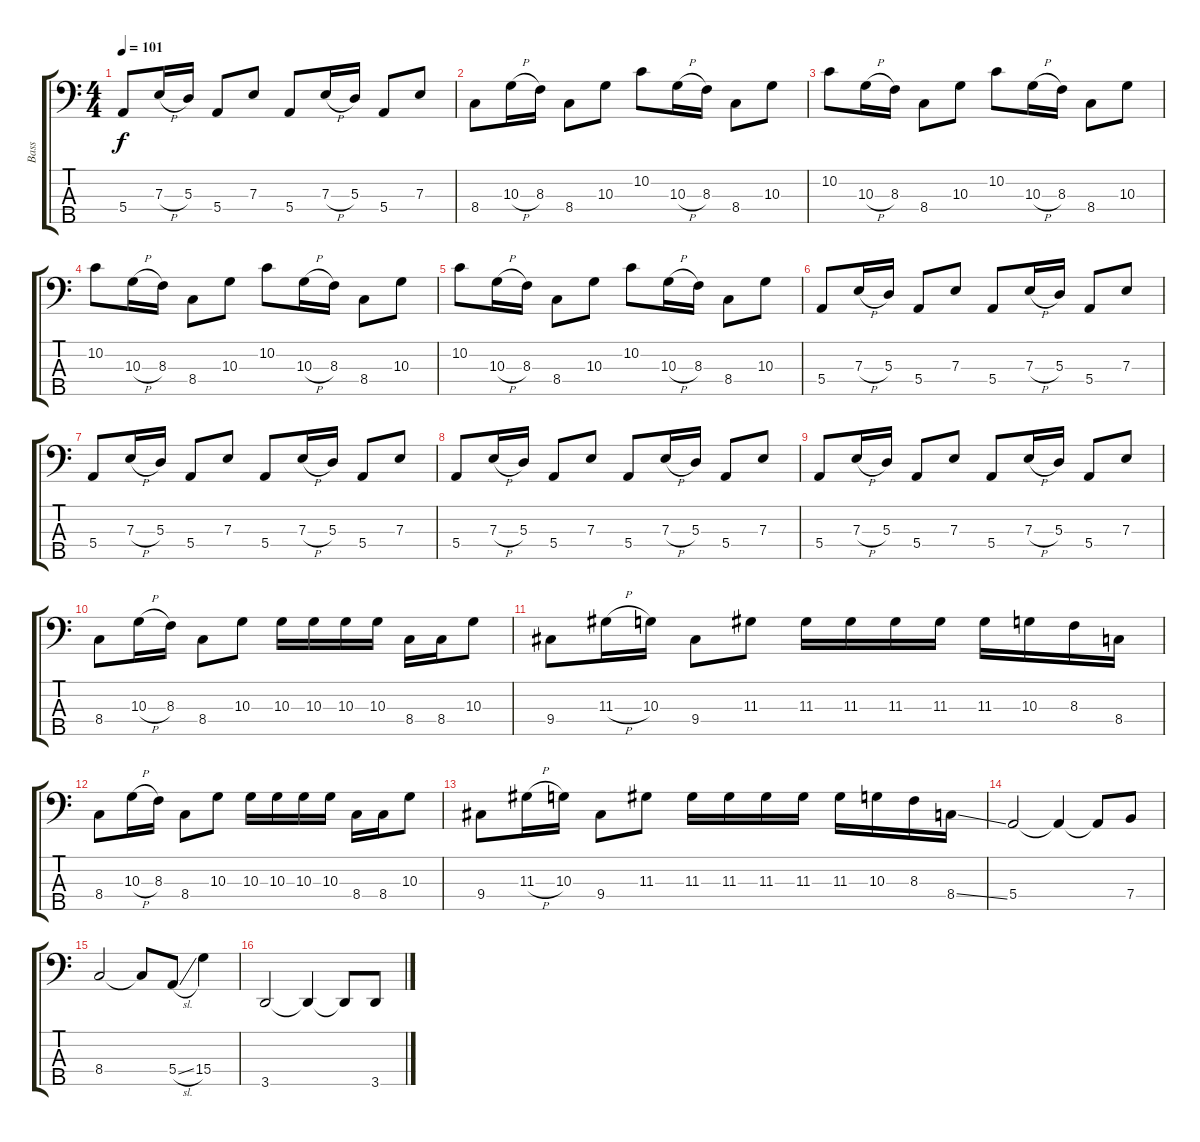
\track ("Bass" "Bass") {instrument electricbasspick}
\staff {score tabs}
\tuning (G2 D2 A1 E1 B0) {hide}
\ts (4 4)
\tempo 101
\clef f4
\ks c
5.4.8{dy f} 7.3{h}.16 5.3.16 5.4.8 7.3.8 5.4.8 7.3{h}.16 5.3.16 5.4.8 7.3.8 |
8.4.8 10.3{h}.16 8.3.16 8.4.8 10.3.8 10.2.8 10.3{h}.16 8.3.16 8.4.8 10.3.8 |
10.2.8 10.3{h}.16 8.3.16 8.4.8 10.3.8 10.2.8 10.3{h}.16 8.3.16 8.4.8 10.3.8 |
10.2.8 10.3{h}.16 8.3.16 8.4.8 10.3.8 10.2.8 10.3{h}.16 8.3.16 8.4.8 10.3.8 |
10.2.8 10.3{h}.16 8.3.16 8.4.8 10.3.8 10.2.8 10.3{h}.16 8.3.16 8.4.8 10.3.8 |
5.4.8 7.3{h}.16 5.3.16 5.4.8 7.3.8 5.4.8 7.3{h}.16 5.3.16 5.4.8 7.3.8 |
5.4.8 7.3{h}.16 5.3.16 5.4.8 7.3.8 5.4.8 7.3{h}.16 5.3.16 5.4.8 7.3.8 |
5.4.8 7.3{h}.16 5.3.16 5.4.8 7.3.8 5.4.8 7.3{h}.16 5.3.16 5.4.8 7.3.8 |
5.4.8 7.3{h}.16 5.3.16 5.4.8 7.3.8 5.4.8 7.3{h}.16 5.3.16 5.4.8 7.3.8 |
8.4.8 10.3{h}.16 8.3.16 8.4.8 10.3.8 10.3.16 10.3.16 10.3.16 10.3.16 8.4.16 8.4.16 10.3.8 |
9.4.8 11.3{h}.16 10.3.16 9.4.8 11.3.8 11.3.16 11.3.16 11.3.16 11.3.16 11.3.16 10.3.16 8.3.16 8.4.16 |
8.4.8 10.3{h}.16 8.3.16 8.4.8 10.3.8 10.3.16 10.3.16 10.3.16 10.3.16 8.4.16 8.4.16 10.3.8 |
9.4.8 11.3{h}.16 10.3.16 9.4.8 11.3.8 11.3.16 11.3.16 11.3.16 11.3.16 11.3.16 10.3.16 8.3.16 8.4{ss}.16 |
5.4.2 5.4{t}.4 5.4{t}.8 7.4.8 |
8.4.2 8.4{t}.8 5.4{sl}.8 15.4.4 |
3.5.2 3.5{t}.4 3.5{t}.8 3.5.8
